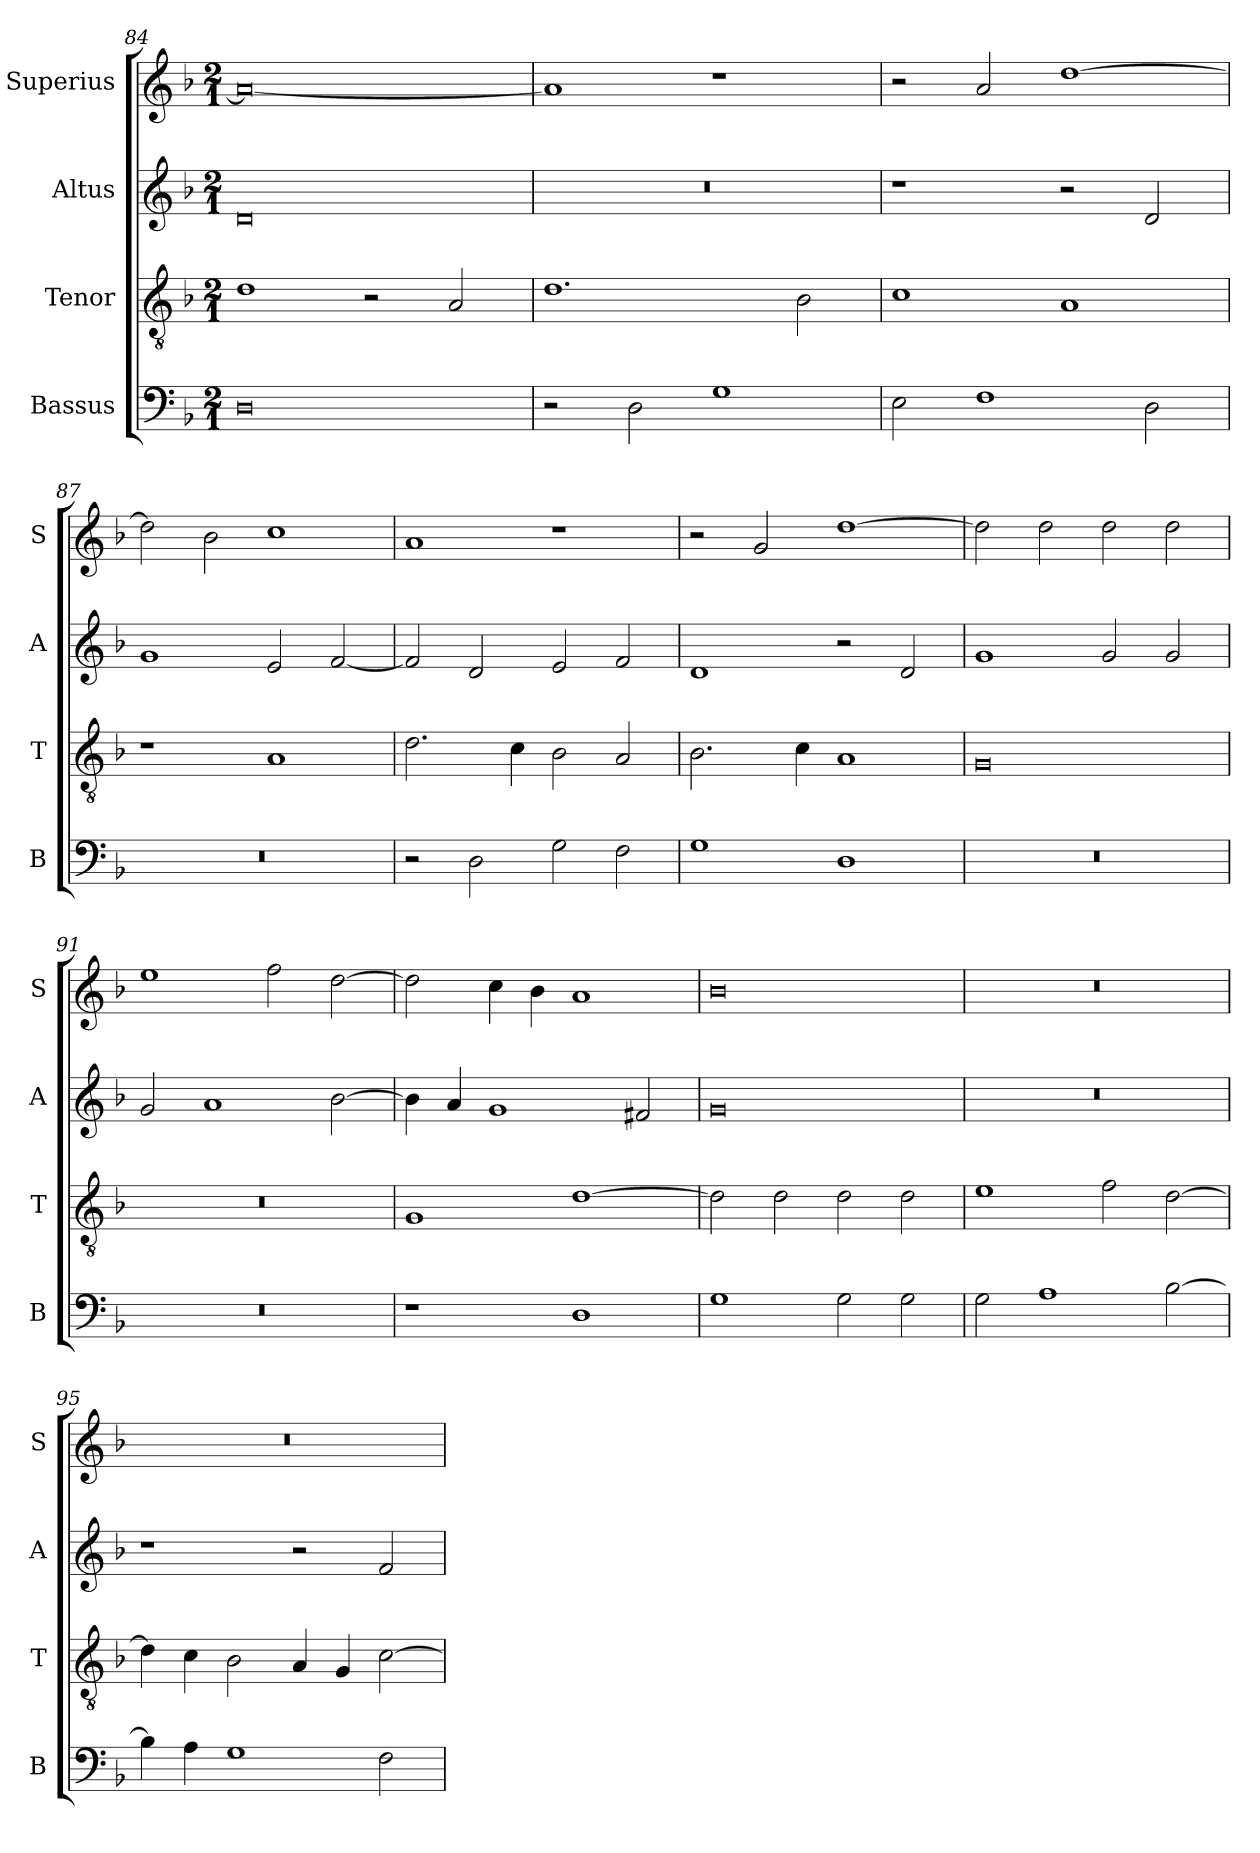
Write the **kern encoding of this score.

**kern	**kern	**kern	**kern
*part4	*part3	*part2	*part1
*staff4	*staff3	*staff2	*staff1
*I"Bassus	*I"Tenor	*I"Altus	*I"Superius
*I'B	*I'T	*I'A	*I'S
*clefF4	*clefGv2	*clefG2	*clefG2
*k[b-]	*k[b-]	*k[b-]	*k[b-]
*F:	*F:	*F:	*F:
*M2/1	*M2/1	*M2/1	*M2/1
=84	=84	=84	=84
0D	1d	0d	0a_
.	2r	.	.
.	2A	.	.
=85	=85	=85	=85
2r	1.d	0r	1a]
2D	.	.	.
1G	.	.	1r
.	2B-	.	.
=86	=86	=86	=86
2E	1c	1r	2r
1F	.	.	2a
.	1A	2r	[1dd
2D	.	2d	.
=87	=87	=87	=87
0r	1r	1g	2dd]
.	.	.	2b-
.	1A	2e	1cc
.	.	[2f	.
=88	=88	=88	=88
2r	2.d	2f]	1a
2D	.	2d	.
.	4c	.	.
2G	2B-	2e	1r
2F	2A	2f	.
=89	=89	=89	=89
1G	2.B-	1d	2r
.	.	.	2g
.	4c	.	.
1D	1A	2r	[1dd
.	.	2d	.
=90	=90	=90	=90
0r	0G	1g	2dd]
.	.	.	2dd
.	.	2g	2dd
.	.	2g	2dd
=91	=91	=91	=91
0r	0r	2g	1ee
.	.	1a	.
.	.	.	2ff
.	.	[2b-	[2dd
=92	=92	=92	=92
1r	1G	4b-]	2dd]
.	.	4a	.
.	.	1g	4cc
.	.	.	4b-
1D	[1d	.	1a
.	.	2f#X	.
=93	=93	=93	=93
1G	2d]	0g	0b-
.	2d	.	.
2G	2d	.	.
2G	2d	.	.
=94	=94	=94	=94
2G	1e	0r	0r
1A	.	.	.
.	2f	.	.
[2B-	[2d	.	.
=95	=95	=95	=95
4B-]	4d]	1r	0r
4A	4c	.	.
1G	2B-	.	.
.	4A	2r	.
.	4G	.	.
2F	[2c	2f	.
=	=	=	=
*-	*-	*-	*-
